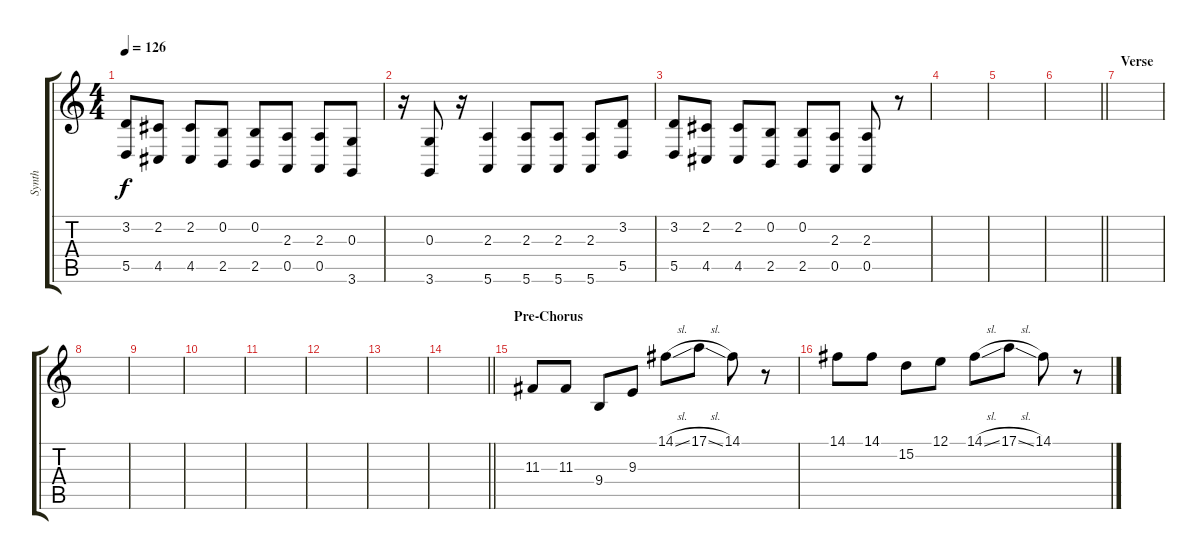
\track ("Synth" "Synth") {instrument lead2sawtooth}
\staff {score tabs}
\tuning (E4 B3 G3 D3 A2 E2) {hide}
\ts (4 4)
\tempo 126
\clef g2
\ks c
(3.2 5.5).8{dy f} (2.2 4.5).8 (2.2 4.5).8 (0.2 2.5).8 (0.2 2.5).8 (2.3 0.5).8 (2.3 0.5).8 (0.3 3.6).8 |
r.16 (0.3 3.6).8 r.16 (2.3 5.6).4 (2.3 5.6).8 (2.3 5.6).8 (2.3 5.6).8 (3.2 5.5).8 |
(3.2 5.5).8 (2.2 4.5).8 (2.2 4.5).8 (0.2 2.5).8 (0.2 2.5).8 (2.3 0.5).8 (2.3 0.5).8 r.8 |
|
|
\barLineRight lightlight
|
\section ("" "Verse")
|
|
|
|
|
|
|
\barLineRight lightlight
|
\section ("" "Pre-Chorus")
11.3.8 11.3.8 9.4.8 9.3.8 14.1{sl}.8 17.1{sl}.8 14.1.8 r.8 |
14.1.8 14.1.8 15.2.8 12.1.8 14.1{sl}.8 17.1{sl}.8 14.1.8 r.8
